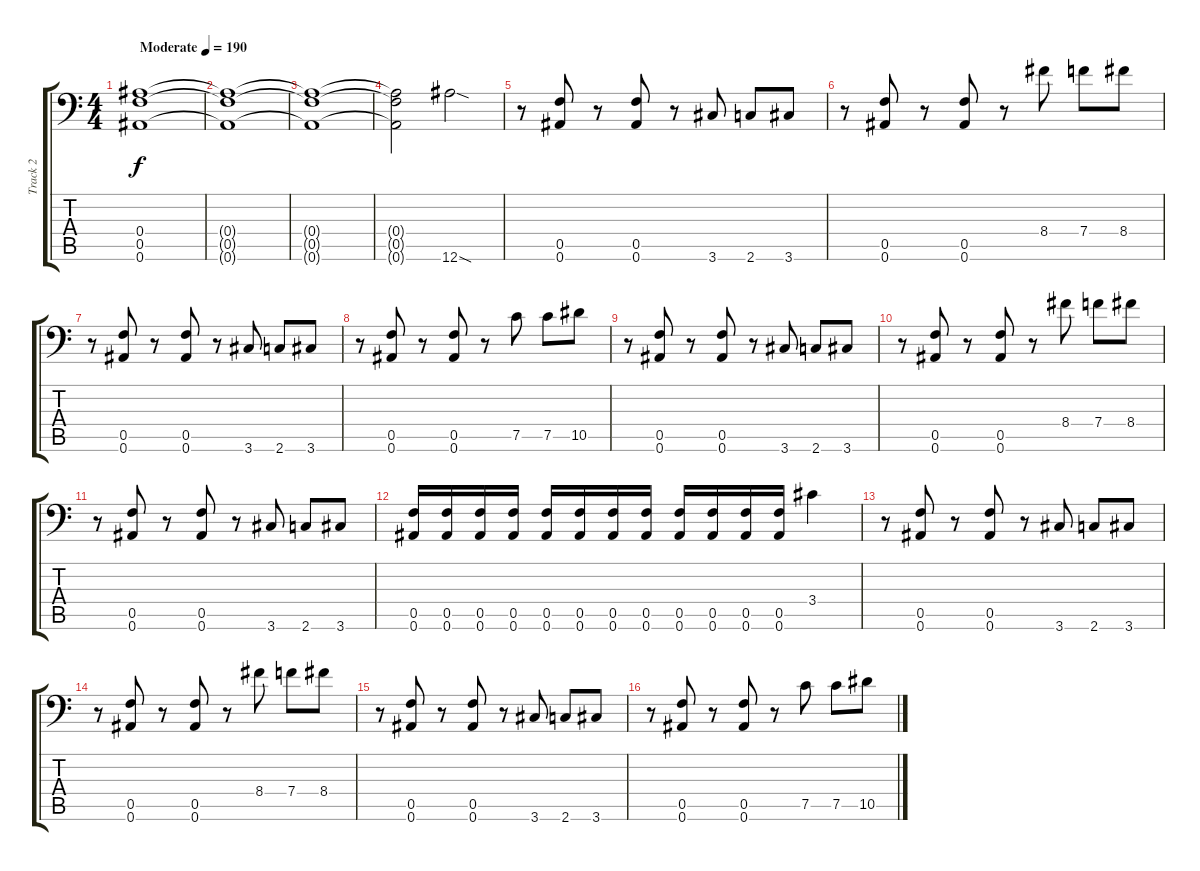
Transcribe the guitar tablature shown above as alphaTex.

\track ("Track 2" "Track 2") {instrument distortionguitar}
\staff {score tabs}
\tuning (C4 G3 Eb3 Bb2 F2 Bb1) {hide}
\ts (4 4)
\tempo (190 "Moderate")
\clef f4
\ks c
(0.4 0.5 0.6).1{dy f instrument distortionguitar} |
(0.4{t} 0.5{t} 0.6{t}).1 |
(0.4{t} 0.5{t} 0.6{t}).1 |
(0.4{t} 0.5{t} 0.6{t}).2 12.6{sod}.2 |
r.8 (0.5 0.6).8 r.8 (0.5 0.6).8 r.8 3.6.8 2.6.8 3.6.8 |
r.8 (0.5 0.6).8 r.8 (0.5 0.6).8 r.8 8.4.8 7.4.8 8.4.8 |
r.8 (0.5 0.6).8 r.8 (0.5 0.6).8 r.8 3.6.8 2.6.8 3.6.8 |
r.8 (0.5 0.6).8 r.8 (0.5 0.6).8 r.8 7.5.8 7.5.8 10.5.8 |
r.8 (0.5 0.6).8 r.8 (0.5 0.6).8 r.8 3.6.8 2.6.8 3.6.8 |
r.8 (0.5 0.6).8 r.8 (0.5 0.6).8 r.8 8.4.8 7.4.8 8.4.8 |
r.8 (0.5 0.6).8 r.8 (0.5 0.6).8 r.8 3.6.8 2.6.8 3.6.8 |
(0.5 0.6).16 (0.5 0.6).16 (0.5 0.6).16 (0.5 0.6).16 (0.5 0.6).16 (0.5 0.6).16 (0.5 0.6).16 (0.5 0.6).16 (0.5 0.6).16 (0.5 0.6).16 (0.5 0.6).16 (0.5 0.6).16 3.4.4 |
r.8 (0.5 0.6).8 r.8 (0.5 0.6).8 r.8 3.6.8 2.6.8 3.6.8 |
r.8 (0.5 0.6).8 r.8 (0.5 0.6).8 r.8 8.4.8 7.4.8 8.4.8 |
r.8 (0.5 0.6).8 r.8 (0.5 0.6).8 r.8 3.6.8 2.6.8 3.6.8 |
r.8 (0.5 0.6).8 r.8 (0.5 0.6).8 r.8 7.5.8 7.5.8 10.5.8
